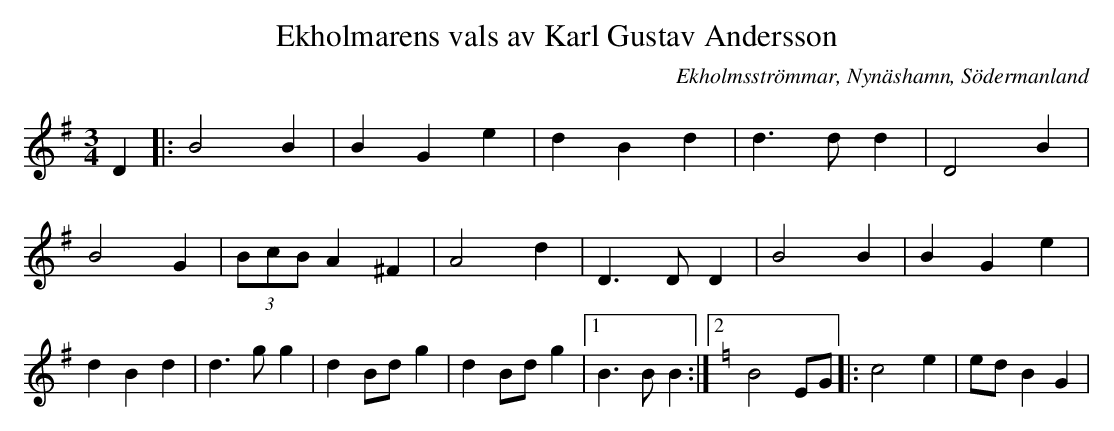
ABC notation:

X:1
T:Ekholmarens vals av Karl Gustav Andersson
O:Ekholmsströmmar, Nynäshamn, Södermanland
M:3/4
L:1/8
K:G
D2 |: B4   B2 | B2 G2 e2 | d2 B2 d2 | d3d  d2 | D4  B2 | B4 G2 | (3BcB A2 ^F2 | A4  d2 | D3D D2 | B4   B2 | B2 G2 e2 | d2 B2 d2 | d3g  g2 | d2 Bd g2 | d2 Bd g2 |1 B3B B2 :|2 [K: C] B4  EG |: c4  e2 | ed B2 G2 |
